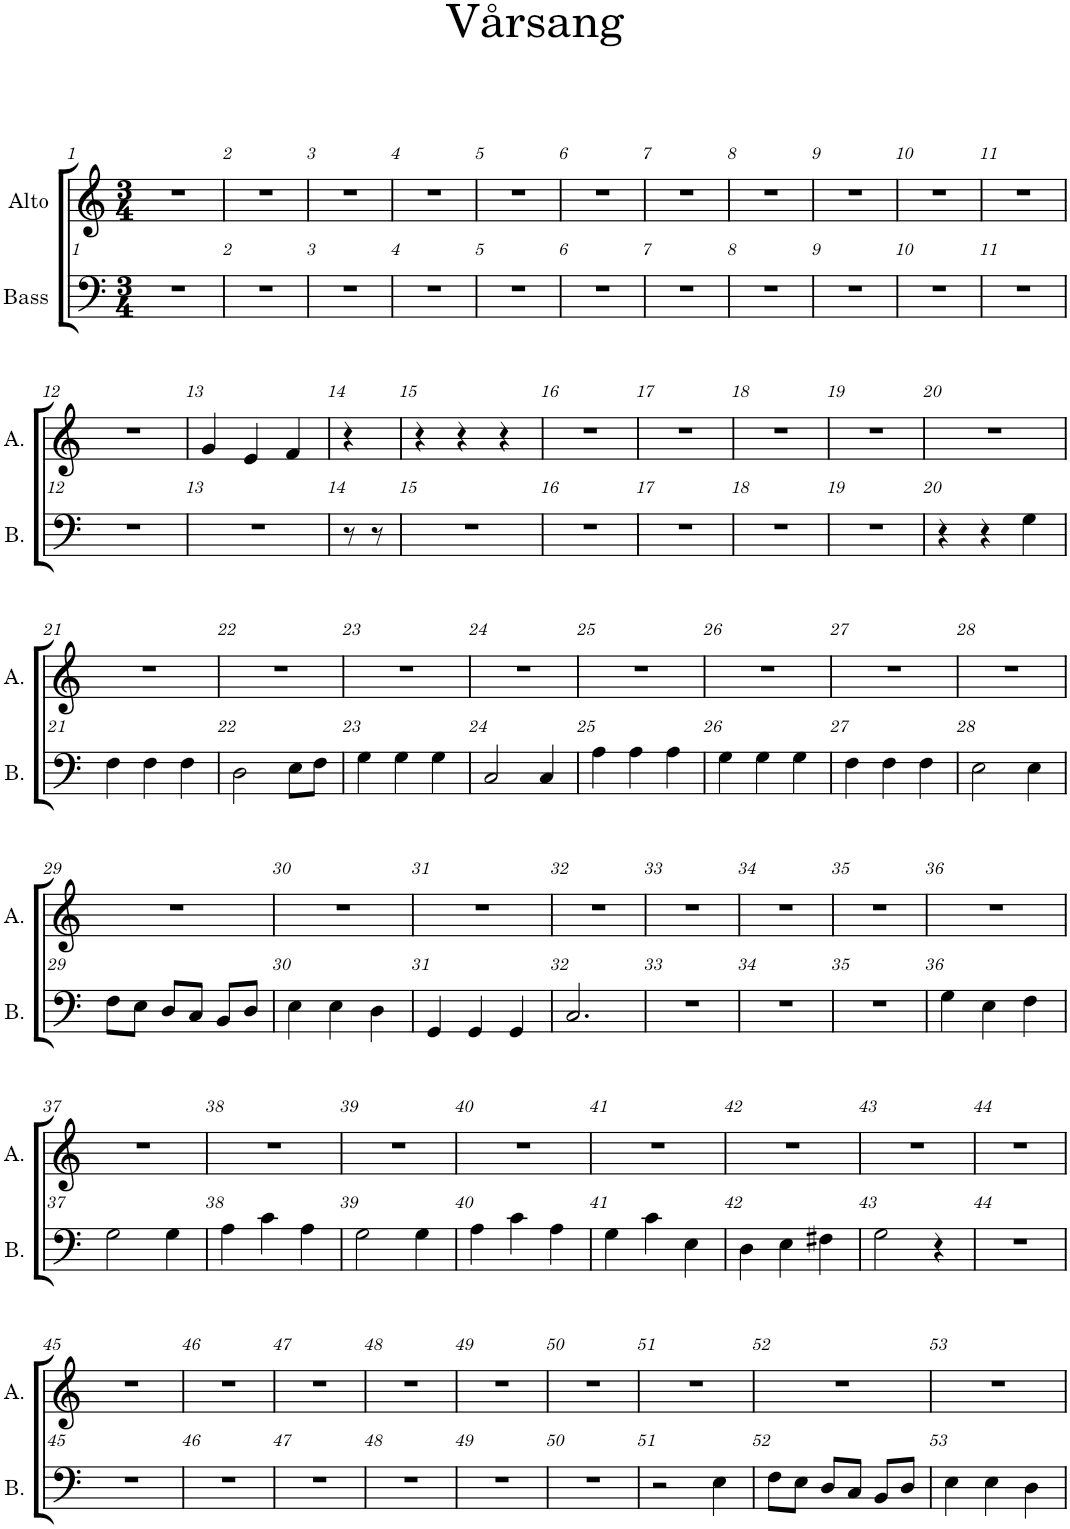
**kern	**kern
*part2	*part1
*staff2	*staff1
*I"Bass	*I"Alto
*I'B.	*I'A.
*clefF4	*clefG2
*k[]	*k[]
*M3/4	*M3/4
=1	=1
2.r	2.r
=2	=2
2.r	2.r
=3	=3
2.r	2.r
=4	=4
2.r	2.r
=5	=5
2.r	2.r
=6	=6
2.r	2.r
=7	=7
2.r	2.r
=8	=8
2.r	2.r
=9	=9
2.r	2.r
=10	=10
2.r	2.r
=11	=11
2.r	2.r
!!LO:LB:g=z
=12	=12
2.r	2.r
=13	=13
2.r	4g/
.	4e/
.	4f/
=14	=14
8r	4r
8r	.
=15	=15
2.r	4r
.	4r
.	4r
=16	=16
2.r	2.r
=17	=17
2.r	2.r
=18	=18
2.r	2.r
=19	=19
2.r	2.r
=20	=20
4r	2.r
4r	.
4G\	.
!!LO:LB:g=z
=21	=21
4F\	2.r
4F\	.
4F\	.
=22	=22
2D\	2.r
8E\L	.
8F\J	.
=23	=23
4G\	2.r
4G\	.
4G\	.
=24	=24
2C/	2.r
4C/	.
=25	=25
4A\	2.r
4A\	.
4A\	.
=26	=26
4G\	2.r
4G\	.
4G\	.
=27	=27
4F\	2.r
4F\	.
4F\	.
=28	=28
2E\	2.r
4E\	.
!!LO:LB:g=z
=29	=29
8F\L	2.r
8E\J	.
8D/L	.
8C/J	.
8BB/L	.
8D/J	.
=30	=30
4E\	2.r
4E\	.
4D\	.
=31	=31
4GG/	2.r
4GG/	.
4GG/	.
=32	=32
2.C/	2.r
=33	=33
2.r	2.r
=34	=34
2.r	2.r
=35	=35
2.r	2.r
=36	=36
4G\	2.r
4E\	.
4F\	.
!!LO:LB:g=z
=37	=37
2G\	2.r
4G\	.
=38	=38
4A\	2.r
4c\	.
4A\	.
=39	=39
2G\	2.r
4G\	.
=40	=40
4A\	2.r
4c\	.
4A\	.
=41	=41
4G\	2.r
4c\	.
4E\	.
=42	=42
4D\	2.r
4E\	.
4F#X\	.
=43	=43
2G\	2.r
4r	.
=44	=44
2.r	2.r
!!LO:LB:g=z
=45	=45
2.r	2.r
=46	=46
2.r	2.r
=47	=47
2.r	2.r
=48	=48
2.r	2.r
=49	=49
2.r	2.r
=50	=50
2.r	2.r
=51	=51
2r	2.r
4E\	.
=52	=52
8F\L	2.r
8E\J	.
8D/L	.
8C/J	.
8BB/L	.
8D/J	.
=53	=53
4E\	2.r
4E\	.
4D\	.
=	=
*-	*-
